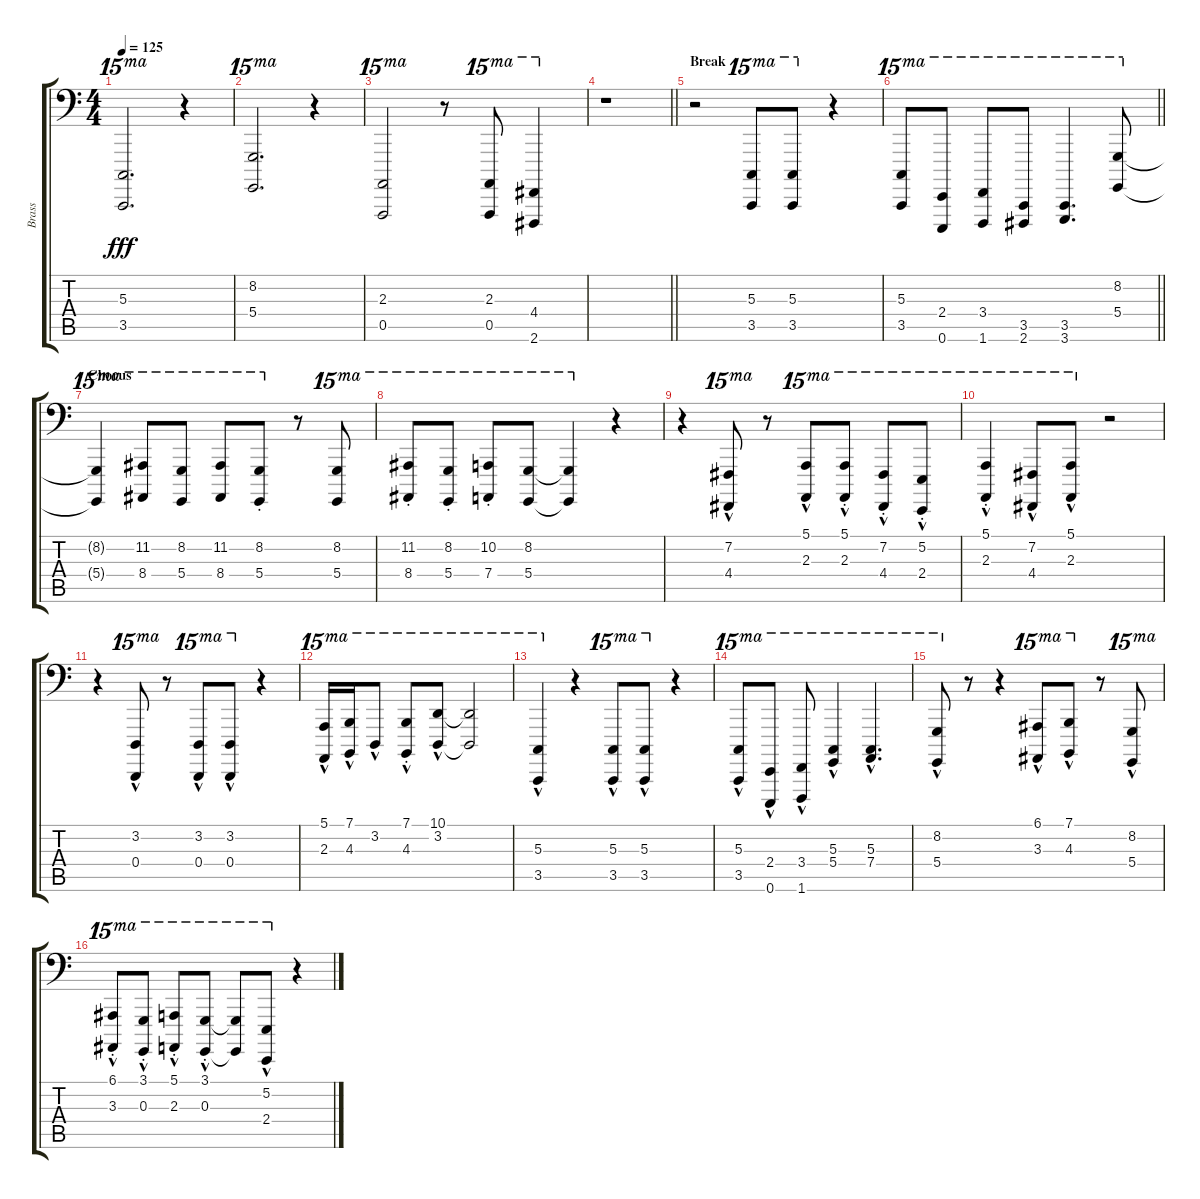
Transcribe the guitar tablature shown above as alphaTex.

\track ("Brass" "Brass") {instrument tenorsax}
\staff {score tabs}
\tuning (E3 B2 G2 D2 A1 E1) {hide}
\ts (4 4)
\tempo 125
\clef f4
\ks c
(5.3 3.5).2{d ot 15ma dy fff} r.4 |
(8.2 5.4).2{d ot 15ma} r.4 |
(2.3 0.5).2{ot 15ma} r.8 (2.3 0.5).8{ot 15ma} (4.4 2.6).4{ot 15ma} |
\barLineRight lightlight
r.1 |
\section ("" "Break")
r.2 (5.3 3.5).8{ot 15ma} (5.3 3.5).8{ot 15ma} r.4 |
\barLineRight lightlight
(5.3 3.5).8{ot 15ma} (2.4 0.6).8{ot 15ma} (3.4 1.6).8{ot 15ma} (3.5 2.6).8{ot 15ma} (3.5 3.6).4{d ot 15ma} (8.2 5.4).8{ot 15ma} |
\section ("" "Chorus")
(8.2{t} 5.4{t}).4{ot 15ma} (11.2 8.4).8{ot 15ma} (8.2 5.4).8{ot 15ma} (11.2 8.4).8{ot 15ma} (8.2{st} 5.4{st}).8{ot 15ma} r.8 (8.2 5.4).8{ot 15ma} |
(11.2{st} 8.4{st}).8{ot 15ma} (8.2{st} 5.4{st}).8{ot 15ma} (10.2{st} 7.4{st}).8{ot 15ma} (8.2 5.4).8{ot 15ma} (8.2{t} 5.4{t}).4{ot 15ma} r.4 |
r.4 (7.2{hac} 4.4{hac}).8{ot 15ma} r.8 (5.1{hac} 2.3{hac}).8{ot 15ma} (5.1{hac st} 2.3{hac st}).8{ot 15ma} (7.2{hac st} 4.4{hac st}).8{ot 15ma} (5.2{hac st} 2.4{hac st}).8{ot 15ma} |
(5.1{hac st} 2.3{hac st}).4{ot 15ma} (7.2{hac} 4.4{hac}).8{ot 15ma} (5.1{hac} 2.3{hac}).8{ot 15ma} r.2 |
r.4 (3.2{hac} 0.4{hac}).8{ot 15ma} r.8 (3.2{hac} 0.4{hac}).8{ot 15ma} (3.2{hac} 0.4{hac}).8{ot 15ma} r.4 |
(5.1 2.3{hac}).16{ot 15ma} (7.1 4.3{hac}).16{ot 15ma} 3.2{hac}.8{ot 15ma} (7.1{st} 4.3{hac st}).8{ot 15ma} (10.1 3.2{hac}).8{ot 15ma} (10.1{t} 3.2{t}).2{ot 15ma} |
(5.3{hac} 3.5{hac}).4{ot 15ma} r.4 (5.3{hac} 3.5{hac}).8{ot 15ma} (5.3{hac} 3.5{hac}).8{ot 15ma} r.4 |
(5.3{hac} 3.5{hac}).8{ot 15ma} (2.4{hac} 0.6{hac}).8{ot 15ma} (3.4{hac} 1.6{hac}).8{ot 15ma} (5.3{hac} 5.4{hac}).4{ot 15ma} (5.3{hac} 7.4{hac}).4{d ot 15ma} |
(8.2{hac} 5.4{hac}).8{ot 15ma} r.8 r.4 (6.1{hac} 3.3{hac}).8{ot 15ma} (7.1{hac} 4.3{hac}).8{ot 15ma} r.8 (8.2{hac} 5.4{hac}).8{ot 15ma} |
(6.1{hac st} 3.3{hac st}).8{ot 15ma} (3.1{hac st} 0.3{hac st}).8{ot 15ma} (5.1{hac st} 2.3{hac st}).8{ot 15ma} (3.1{hac st} 0.3{hac st}).8{ot 15ma} (3.1{t} 0.3{t}).8{ot 15ma} (5.2{hac} 2.4{hac}).8{ot 15ma} r.4
